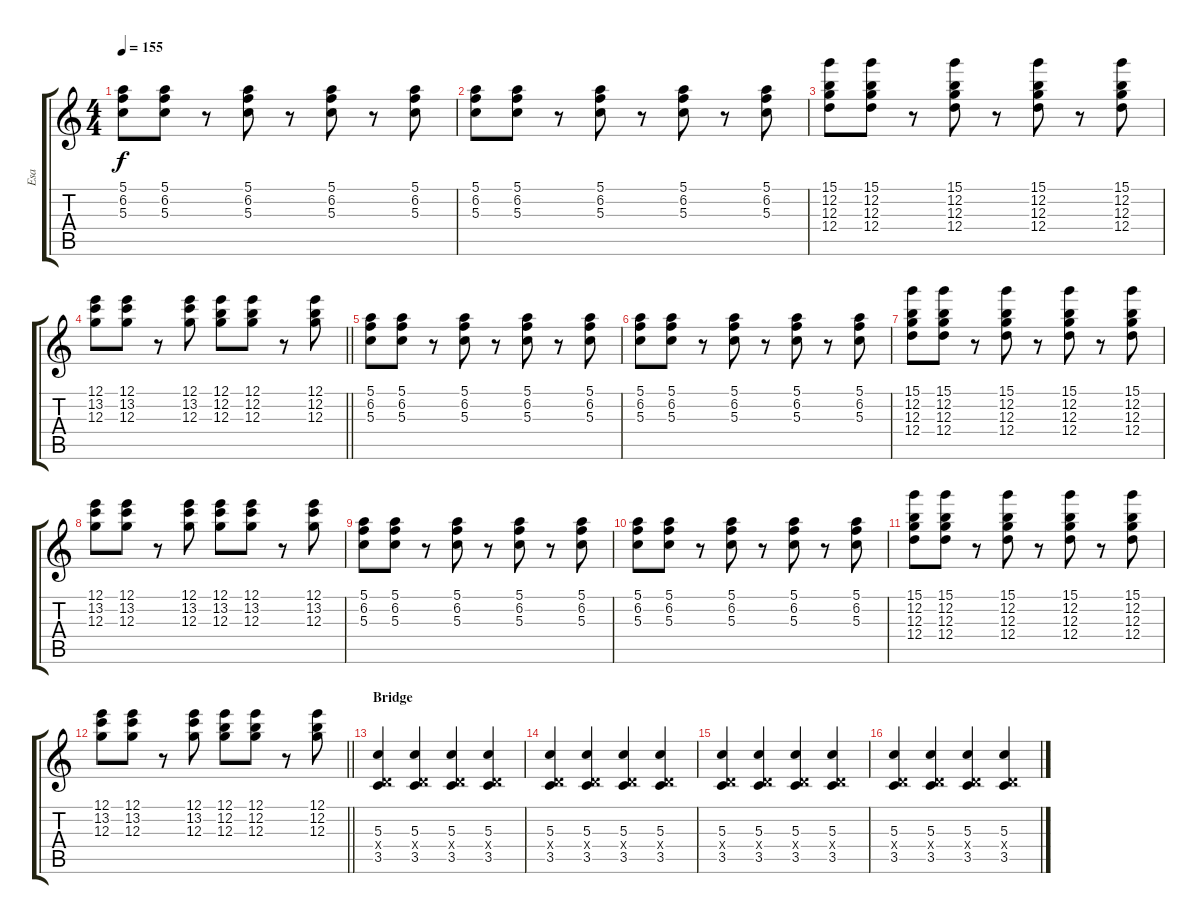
\track ("Esa" "Esa") {instrument electricguitarclean}
\staff {score tabs}
\tuning (E4 B3 G3 D3 A2 E2) {hide}
\ts (4 4)
\tempo 155
\clef g2
\ks c
(5.1 6.2 5.3).8{dy f} (5.1 6.2 5.3).8 r.8 (5.1 6.2 5.3).8 r.8 (5.1 6.2 5.3).8 r.8 (5.1 6.2 5.3).8 |
(5.1 6.2 5.3).8 (5.1 6.2 5.3).8 r.8 (5.1 6.2 5.3).8 r.8 (5.1 6.2 5.3).8 r.8 (5.1 6.2 5.3).8 |
(15.1 12.2 12.3 12.4).8 (15.1 12.2 12.3 12.4).8 r.8 (15.1 12.2 12.3 12.4).8 r.8 (15.1 12.2 12.3 12.4).8 r.8 (15.1 12.2 12.3 12.4).8 |
\barLineRight lightlight
(12.1 13.2 12.3).8 (12.1 13.2 12.3).8 r.8 (12.1 13.2 12.3).8 (12.1 12.2 12.3).8 (12.1 12.2 12.3).8 r.8 (12.1 12.2 12.3).8 |
(5.1 6.2 5.3).8{volume 13} (5.1 6.2 5.3).8 r.8 (5.1 6.2 5.3).8 r.8 (5.1 6.2 5.3).8 r.8 (5.1 6.2 5.3).8 |
(5.1 6.2 5.3).8 (5.1 6.2 5.3).8 r.8 (5.1 6.2 5.3).8 r.8 (5.1 6.2 5.3).8 r.8 (5.1 6.2 5.3).8 |
(15.1 12.2 12.3 12.4).8 (15.1 12.2 12.3 12.4).8 r.8 (15.1 12.2 12.3 12.4).8 r.8 (15.1 12.2 12.3 12.4).8 r.8 (15.1 12.2 12.3 12.4).8 |
(12.1 13.2 12.3).8 (12.1 13.2 12.3).8 r.8 (12.1 13.2 12.3).8 (12.1 13.2 12.3).8 (12.1 13.2 12.3).8 r.8 (12.1 13.2 12.3).8 |
(5.1 6.2 5.3).8 (5.1 6.2 5.3).8 r.8 (5.1 6.2 5.3).8 r.8 (5.1 6.2 5.3).8 r.8 (5.1 6.2 5.3).8 |
(5.1 6.2 5.3).8 (5.1 6.2 5.3).8 r.8 (5.1 6.2 5.3).8 r.8 (5.1 6.2 5.3).8 r.8 (5.1 6.2 5.3).8 |
(15.1 12.2 12.3 12.4).8 (15.1 12.2 12.3 12.4).8 r.8 (15.1 12.2 12.3 12.4).8 r.8 (15.1 12.2 12.3 12.4).8 r.8 (15.1 12.2 12.3 12.4).8 |
\barLineRight lightlight
(12.1 13.2 12.3).8 (12.1 13.2 12.3).8 r.8 (12.1 13.2 12.3).8 (12.1 12.2 12.3).8 (12.1 12.2 12.3).8 r.8 (12.1 12.2 12.3).8 |
\section ("" "Bridge")
(5.3 0.4{x} 3.5).4{volume 11} (5.3 0.4{x} 3.5).4 (5.3 0.4{x} 3.5).4 (5.3 0.4{x} 3.5).4 |
(5.3 0.4{x} 3.5).4 (5.3 0.4{x} 3.5).4 (5.3 0.4{x} 3.5).4 (5.3 0.4{x} 3.5).4 |
(5.3 0.4{x} 3.5).4 (5.3 0.4{x} 3.5).4 (5.3 0.4{x} 3.5).4 (5.3 0.4{x} 3.5).4 |
(5.3 0.4{x} 3.5).4 (5.3 0.4{x} 3.5).4 (5.3 0.4{x} 3.5).4 (5.3 0.4{x} 3.5).4
